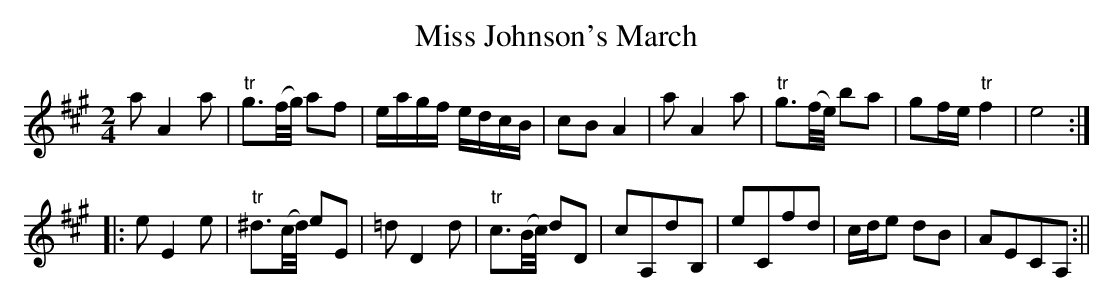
X:1
T:Miss Johnson's March
M:2/4
L:1/8
K:A
a A2 a | "tr"g>(f/2g/4) af | e/a/g/f/ e/d/c/B/ | cB A2 | a A2 a | "tr"g>(f/2e/4) ba | gf/e/ "tr"f2 | e4 :|
|: e E2 e | "tr"^d>(c/2d/4) eE | =d D2 d | "tr"c>(B/2c/4) dD | cA,dB, | eCfd | c/d/e dB | AECA, :||
